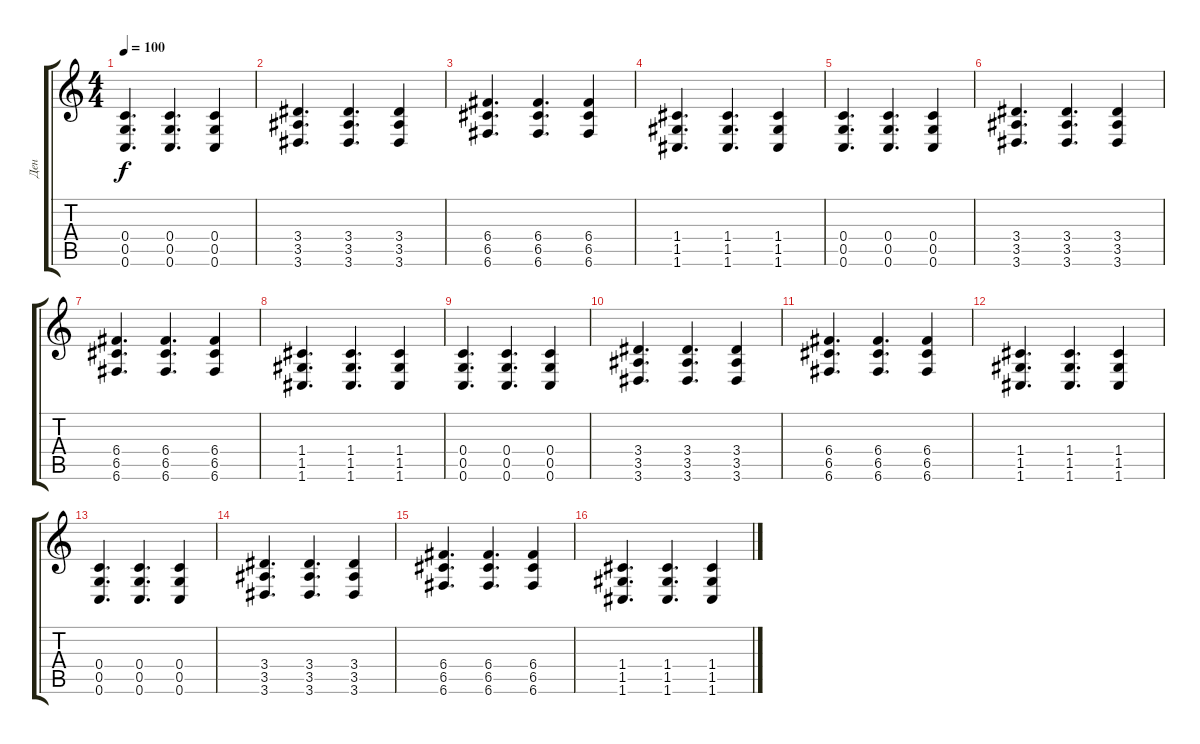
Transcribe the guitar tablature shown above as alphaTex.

\track ("Ден" "Ден") {instrument overdrivenguitar}
\staff {score tabs}
\tuning (D4 A3 F3 C3 G2 C2) {hide}
\ts (4 4)
\tempo 100
\clef g2
\ks c
(0.4 0.5 0.6).4{d dy f} (0.4 0.5 0.6).4{d} (0.4 0.5 0.6).4 |
(3.4 3.5 3.6).4{d} (3.4 3.5 3.6).4{d} (3.4 3.5 3.6).4 |
(6.4 6.5 6.6).4{d} (6.4 6.5 6.6).4{d} (6.4 6.5 6.6).4 |
(1.4 1.5 1.6).4{d} (1.4 1.5 1.6).4{d} (1.4 1.5 1.6).4 |
(0.4 0.5 0.6).4{d} (0.4 0.5 0.6).4{d} (0.4 0.5 0.6).4 |
(3.4 3.5 3.6).4{d} (3.4 3.5 3.6).4{d} (3.4 3.5 3.6).4 |
(6.4 6.5 6.6).4{d} (6.4 6.5 6.6).4{d} (6.4 6.5 6.6).4 |
(1.4 1.5 1.6).4{d} (1.4 1.5 1.6).4{d} (1.4 1.5 1.6).4 |
(0.4 0.5 0.6).4{d} (0.4 0.5 0.6).4{d} (0.4 0.5 0.6).4 |
(3.4 3.5 3.6).4{d} (3.4 3.5 3.6).4{d} (3.4 3.5 3.6).4 |
(6.4 6.5 6.6).4{d} (6.4 6.5 6.6).4{d} (6.4 6.5 6.6).4 |
(1.4 1.5 1.6).4{d} (1.4 1.5 1.6).4{d} (1.4 1.5 1.6).4 |
(0.4 0.5 0.6).4{d} (0.4 0.5 0.6).4{d} (0.4 0.5 0.6).4 |
(3.4 3.5 3.6).4{d} (3.4 3.5 3.6).4{d} (3.4 3.5 3.6).4 |
(6.4 6.5 6.6).4{d} (6.4 6.5 6.6).4{d} (6.4 6.5 6.6).4 |
(1.4 1.5 1.6).4{d} (1.4 1.5 1.6).4{d} (1.4 1.5 1.6).4
